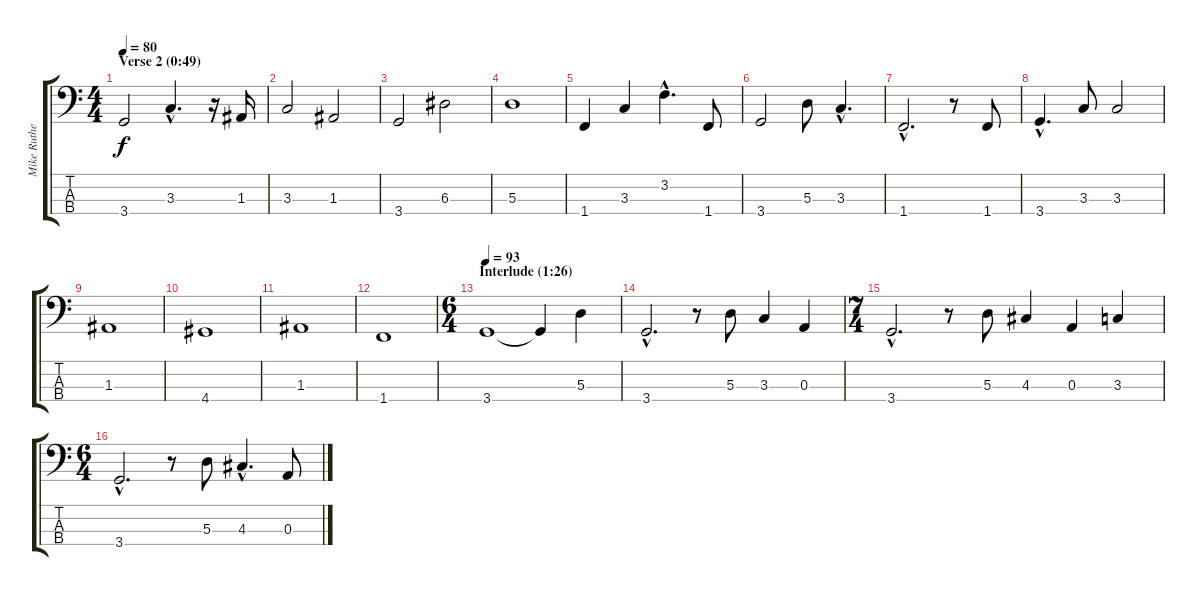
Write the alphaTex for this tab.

\track ("Mike Rutherford (bass)" "Mike Ruthe") {instrument electricbassfinger}
\staff {score tabs}
\tuning (G2 D2 A1 E1) {hide}
\ts (4 4)
\section ("" "Verse 2 (0:49)")
\tempo 80
\clef f4
\ks c
3.4.2{dy f} 3.3{hac}.4{d} r.16 1.3.16 |
3.3.2 1.3.2 |
3.4.2 6.3.2 |
5.3.1 |
1.4.4 3.3.4 3.2{hac}.4{d} 1.4.8 |
3.4.2 5.3.8 3.3{hac}.4{d} |
1.4{hac}.2{d} r.8 1.4.8 |
3.4{hac}.4{d} 3.3.8 3.3.2 |
1.3.1 |
4.4.1 |
1.3.1 |
1.4.1 |
\ts (6 4)
\section ("" "Interlude (1:26)")
\tempo 93
3.4.1{volume 12} 3.4{t}.4 5.3.4 |
3.4{hac}.2{d} r.8 5.3.8 3.3.4 0.3.4 |
\ts (7 4)
3.4{hac}.2{d} r.8 5.3.8 4.3.4 0.3.4 3.3.4 |
\ts (6 4)
3.4{hac}.2{d} r.8 5.3.8 4.3{hac}.4{d} 0.3.8
